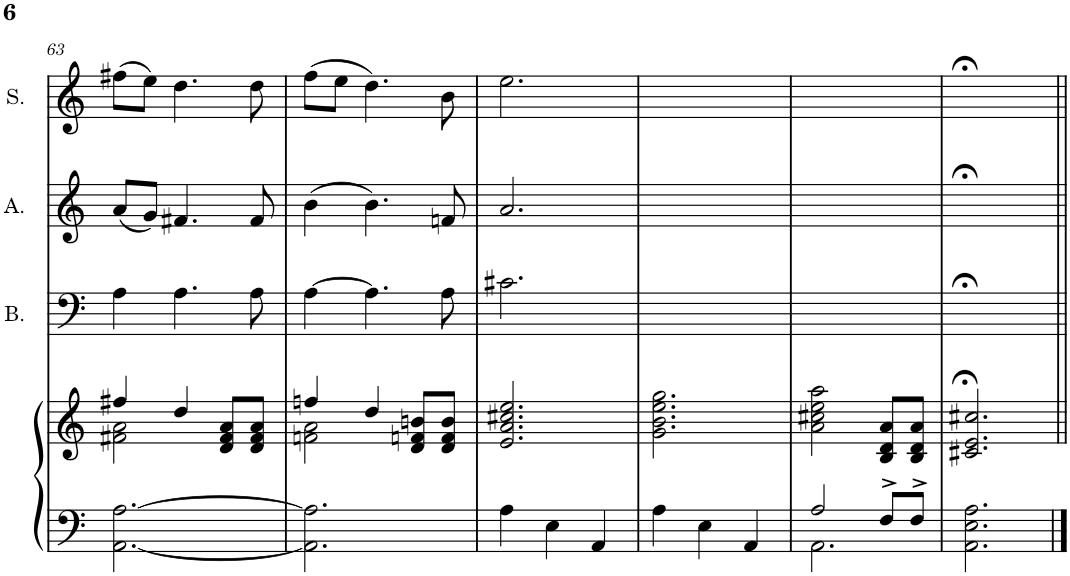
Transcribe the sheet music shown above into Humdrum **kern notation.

**kern	**kern	**kern	**kern	**kern
*part4	*part4	*part3	*part2	*part1
*staff5	*staff4	*staff3	*staff2	*staff1
*I"klavir	*	*I"Bas	*I"Alt	*I"Soprán
*	*	*I'B.	*I'A.	*I'S.
!!LO:PB:g=z
*clefF4	*clefG2	*clefF4	*clefG2	*clefG2
*k[]	*k[]	*k[]	*k[]	*k[]
*M3/4	*M3/4	*M3/4	*M3/4	*M3/4
=63	=63	=63	=63	=63
*	*^	*	*	*
[<2.AA\ [>2.A\	4ff#X/	2f#X\ 2a\	4A\	(8a/L	(8ff#X\L
.	.	.	.	8g/J)	8ee\J)
.	4dd/	.	4.A\	4.f#X/	4.dd\
.	8d/ 8f#/ 8a/L	4ryy	.	.	.
.	8d/ 8f#/ 8a/J	.	8A\	8f#/	8dd\
=64	=64	=64	=64	=64	=64
2.AA\] 2.A\]	4ffn/	2fn\ 2a\	[>4A\	(4b\	(8ff\L
.	.	.	.	.	8ee\J
.	4dd/	.	4.A\]	4.b\)	4.dd\)
.	8d/ 8fn/ 8bn/L	4ryy	.	.	.
.	8d/ 8f/ 8b/J	.	8A\	8fn/	8b\
*	*v	*v	*	*	*
=65	=65	=65	=65	=65
4A\	2.e/ 2.a/ 2.cc#X/ 2.ee/	2.c#X\	2.a/	2.ee\
4E\	.	.	.	.
4AA/	.	.	.	.
=66	=66	=66	=66	=66
4A\	2.g\ 2.b\ 2.ee\ 2.gg\	2.ryy	2.ryy	2.ryy
4E\	.	.	.	.
4AA/	.	.	.	.
=67	=67	=67	=67	=67
*^	*	*	*	*
2.AA\	2A/	2a\ 2cc#X\ 2ee\ 2aa\	2.ryy	2.ryy	2.ryy
.	8F^/L	8B/ 8d/ 8a/L	.	.	.
.	8F^/J	8B/ 8d/ 8a/J	.	.	.
*v	*v	*	*	*	*
=68	=68	=68	=68	=68
2.AA\ 2.E\ 2.A\	2.c#X/ 2.e/ 2.cc#X/	2.ryy	2.ryy	2.ryy
=||	=||	=||	=||	=||
*-	*-	*-	*-	*-
